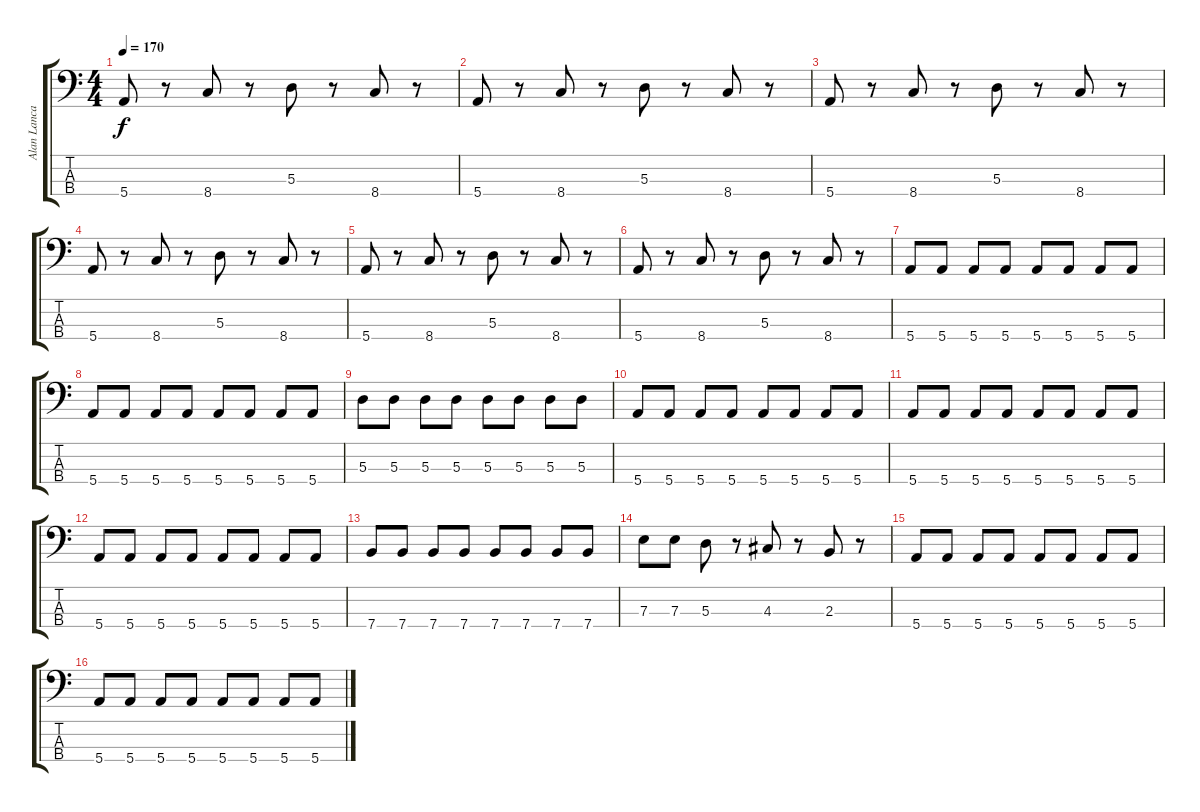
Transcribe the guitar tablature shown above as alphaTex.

\track ("Alan Lancaster" "Alan Lanca") {instrument electricbassfinger}
\staff {score tabs}
\tuning (G2 D2 A1 E1) {hide}
\ts (4 4)
\tempo 170
\clef f4
\ks c
5.4.8{dy f} r.8 8.4.8 r.8 5.3.8 r.8 8.4.8 r.8 |
5.4.8 r.8 8.4.8 r.8 5.3.8 r.8 8.4.8 r.8 |
5.4.8 r.8 8.4.8 r.8 5.3.8 r.8 8.4.8 r.8 |
5.4.8 r.8 8.4.8 r.8 5.3.8 r.8 8.4.8 r.8 |
5.4.8 r.8 8.4.8 r.8 5.3.8 r.8 8.4.8 r.8 |
5.4.8 r.8 8.4.8 r.8 5.3.8 r.8 8.4.8 r.8 |
5.4.8 5.4.8 5.4.8 5.4.8 5.4.8 5.4.8 5.4.8 5.4.8 |
5.4.8 5.4.8 5.4.8 5.4.8 5.4.8 5.4.8 5.4.8 5.4.8 |
5.3.8 5.3.8 5.3.8 5.3.8 5.3.8 5.3.8 5.3.8 5.3.8 |
5.4.8 5.4.8 5.4.8 5.4.8 5.4.8 5.4.8 5.4.8 5.4.8 |
5.4.8 5.4.8 5.4.8 5.4.8 5.4.8 5.4.8 5.4.8 5.4.8 |
5.4.8 5.4.8 5.4.8 5.4.8 5.4.8 5.4.8 5.4.8 5.4.8 |
7.4.8 7.4.8 7.4.8 7.4.8 7.4.8 7.4.8 7.4.8 7.4.8 |
7.3.8 7.3.8 5.3.8 r.8 4.3.8 r.8 2.3.8 r.8 |
5.4.8 5.4.8 5.4.8 5.4.8 5.4.8 5.4.8 5.4.8 5.4.8 |
5.4.8 5.4.8 5.4.8 5.4.8 5.4.8 5.4.8 5.4.8 5.4.8
